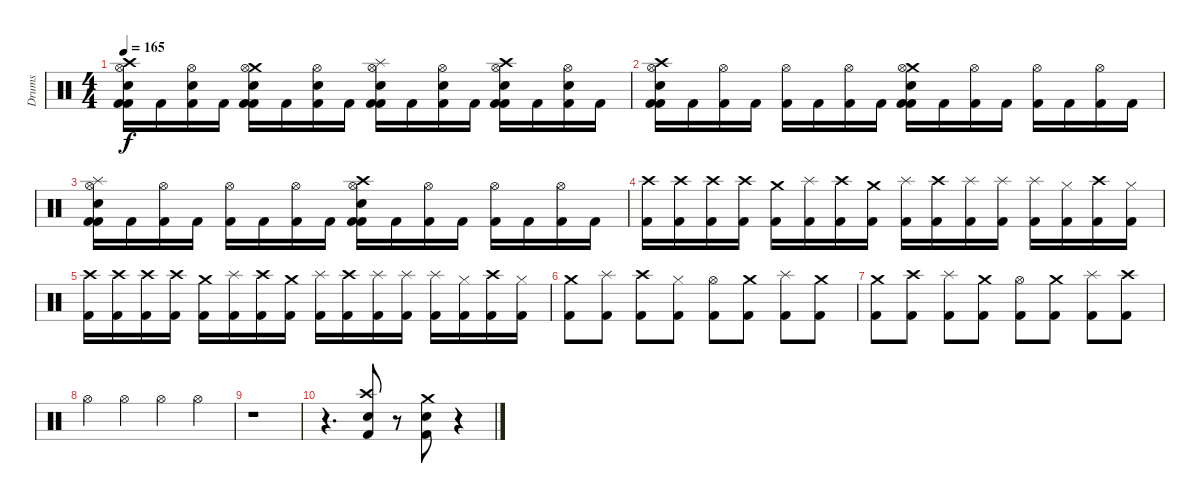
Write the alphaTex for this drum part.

\track ("Drums" "Drums") {instrument percussion}
\staff {score}
\articulation defaults
\ts (4 4)
\tempo 165
\clef neutral
\ks c
("Electric Snare (hit)" "Crash high (hit)" "Kick (hit) 2" "Hi-Hat (open)" "Kick (hit) 2").16{dy f} "Kick (hit) 2".16 ("Hi-Hat (open)" "Electric Snare (hit)" "Kick (hit) 2").16 "Kick (hit) 2".16 ("Electric Snare (hit)" "Crash medium (hit)" "Kick (hit) 2" "Hi-Hat (open)" "Kick (hit) 2").16 "Kick (hit) 2".16 ("Hi-Hat (open)" "Electric Snare (hit)" "Kick (hit) 2").16 "Kick (hit) 2".16 ("Electric Snare (hit)" "Splash (hit)" "Kick (hit) 2" "Hi-Hat (open)" "Kick (hit) 2").16 "Kick (hit) 2".16 ("Hi-Hat (open)" "Electric Snare (hit)" "Kick (hit) 2").16 "Kick (hit) 2".16 ("Electric Snare (hit)" "Kick (hit) 2" "Crash high (hit)" "Hi-Hat (open)" "Kick (hit) 2").16 "Kick (hit) 2".16 ("Hi-Hat (open)" "Electric Snare (hit)" "Kick (hit) 2").16 "Kick (hit) 2".16 |
("Crash high (hit)" "Electric Snare (hit)" "Kick (hit) 2" "Hi-Hat (open)" "Kick (hit) 2").16 "Kick (hit) 2".16 ("Hi-Hat (open)" "Kick (hit) 2").16 "Kick (hit) 2".16 ("Hi-Hat (open)" "Kick (hit) 2").16 "Kick (hit) 2".16 ("Hi-Hat (open)" "Kick (hit) 2").16 "Kick (hit) 2".16 ("Crash medium (hit)" "Electric Snare (hit)" "Kick (hit) 2" "Hi-Hat (open)" "Kick (hit) 2").16 "Kick (hit) 2".16 ("Hi-Hat (open)" "Kick (hit) 2").16 "Kick (hit) 2".16 ("Hi-Hat (open)" "Kick (hit) 2").16 "Kick (hit) 2".16 ("Hi-Hat (open)" "Kick (hit) 2").16 "Kick (hit) 2".16 |
("Kick (hit) 2" "Electric Snare (hit)" "Splash (hit)" "Hi-Hat (open)" "Kick (hit) 2").16 "Kick (hit) 2".16 ("Hi-Hat (open)" "Kick (hit) 2").16 "Kick (hit) 2".16 ("Hi-Hat (open)" "Kick (hit) 2").16 "Kick (hit) 2".16 ("Hi-Hat (open)" "Kick (hit) 2").16 "Kick (hit) 2".16 ("Kick (hit) 2" "Electric Snare (hit)" "Crash high (hit)" "Hi-Hat (open)" "Kick (hit) 2").16 "Kick (hit) 2".16 ("Hi-Hat (open)" "Kick (hit) 2").16 "Kick (hit) 2".16 ("Hi-Hat (open)" "Kick (hit) 2").16 "Kick (hit) 2".16 ("Hi-Hat (open)" "Kick (hit) 2").16 "Kick (hit) 2".16 |
("Crash high (hit)" "Kick (hit) 2").16 ("Crash high (hit)" "Kick (hit) 2").16 ("Crash high (hit)" "Kick (hit) 2").16 ("Crash high (hit)" "Kick (hit) 2").16 ("Crash medium (hit)" "Kick (hit) 2").16 ("Splash (hit)" "Kick (hit) 2").16 ("Crash high (hit)" "Kick (hit) 2").16 ("Crash medium (hit)" "Kick (hit) 2").16 ("Splash (hit)" "Kick (hit) 2").16 ("Crash high (hit)" "Kick (hit) 2").16 ("Splash (hit)" "Kick (hit) 2").16 ("Splash (hit)" "Kick (hit) 2").16 ("Splash (hit)" "Kick (hit) 2").16 ("Hi-Hat (closed)" "Kick (hit) 2").16 ("Crash high (hit)" "Kick (hit) 2").16 ("Hi-Hat (closed)" "Kick (hit) 2").16 |
("Crash high (hit)" "Kick (hit) 2").16 ("Crash high (hit)" "Kick (hit) 2").16 ("Crash high (hit)" "Kick (hit) 2").16 ("Crash high (hit)" "Kick (hit) 2").16 ("Crash medium (hit)" "Kick (hit) 2").16 ("Splash (hit)" "Kick (hit) 2").16 ("Crash high (hit)" "Kick (hit) 2").16 ("Crash medium (hit)" "Kick (hit) 2").16 ("Splash (hit)" "Kick (hit) 2").16 ("Crash high (hit)" "Kick (hit) 2").16 ("Splash (hit)" "Kick (hit) 2").16 ("Splash (hit)" "Kick (hit) 2").16 ("Splash (hit)" "Kick (hit) 2").16 ("Hi-Hat (closed)" "Kick (hit) 2").16 ("Crash high (hit)" "Kick (hit) 2").16 ("Hi-Hat (closed)" "Kick (hit) 2").16 |
("Crash medium (hit)" "Kick (hit) 2").8 ("Splash (hit)" "Kick (hit) 2").8 ("Crash high (hit)" "Kick (hit) 2").8 ("Hi-Hat (closed)" "Kick (hit) 2").8 ("Hi-Hat (open)" "Kick (hit) 2").8 ("Crash medium (hit)" "Kick (hit) 2").8 ("Splash (hit)" "Kick (hit) 2").8 ("Crash medium (hit)" "Kick (hit) 2").8 |
("Crash medium (hit)" "Kick (hit) 2").8 ("Crash high (hit)" "Kick (hit) 2").8 ("Splash (hit)" "Kick (hit) 2").8 ("Crash medium (hit)" "Kick (hit) 2").8 ("Hi-Hat (open)" "Kick (hit) 2").8 ("Crash medium (hit)" "Kick (hit) 2").8 ("Splash (hit)" "Kick (hit) 2").8 ("Crash high (hit)" "Kick (hit) 2").8 |
"Hi-Hat (open)".4 "Hi-Hat (open)".4 "Hi-Hat (open)".4 "Hi-Hat (open)".4 |
r.1 |
r.4{d} ("Crash high (hit)" "Electric Snare (hit)" "Kick (hit) 2").8 r.8 ("Crash medium (hit)" "Electric Snare (hit)" "Kick (hit) 2").8 r.4
